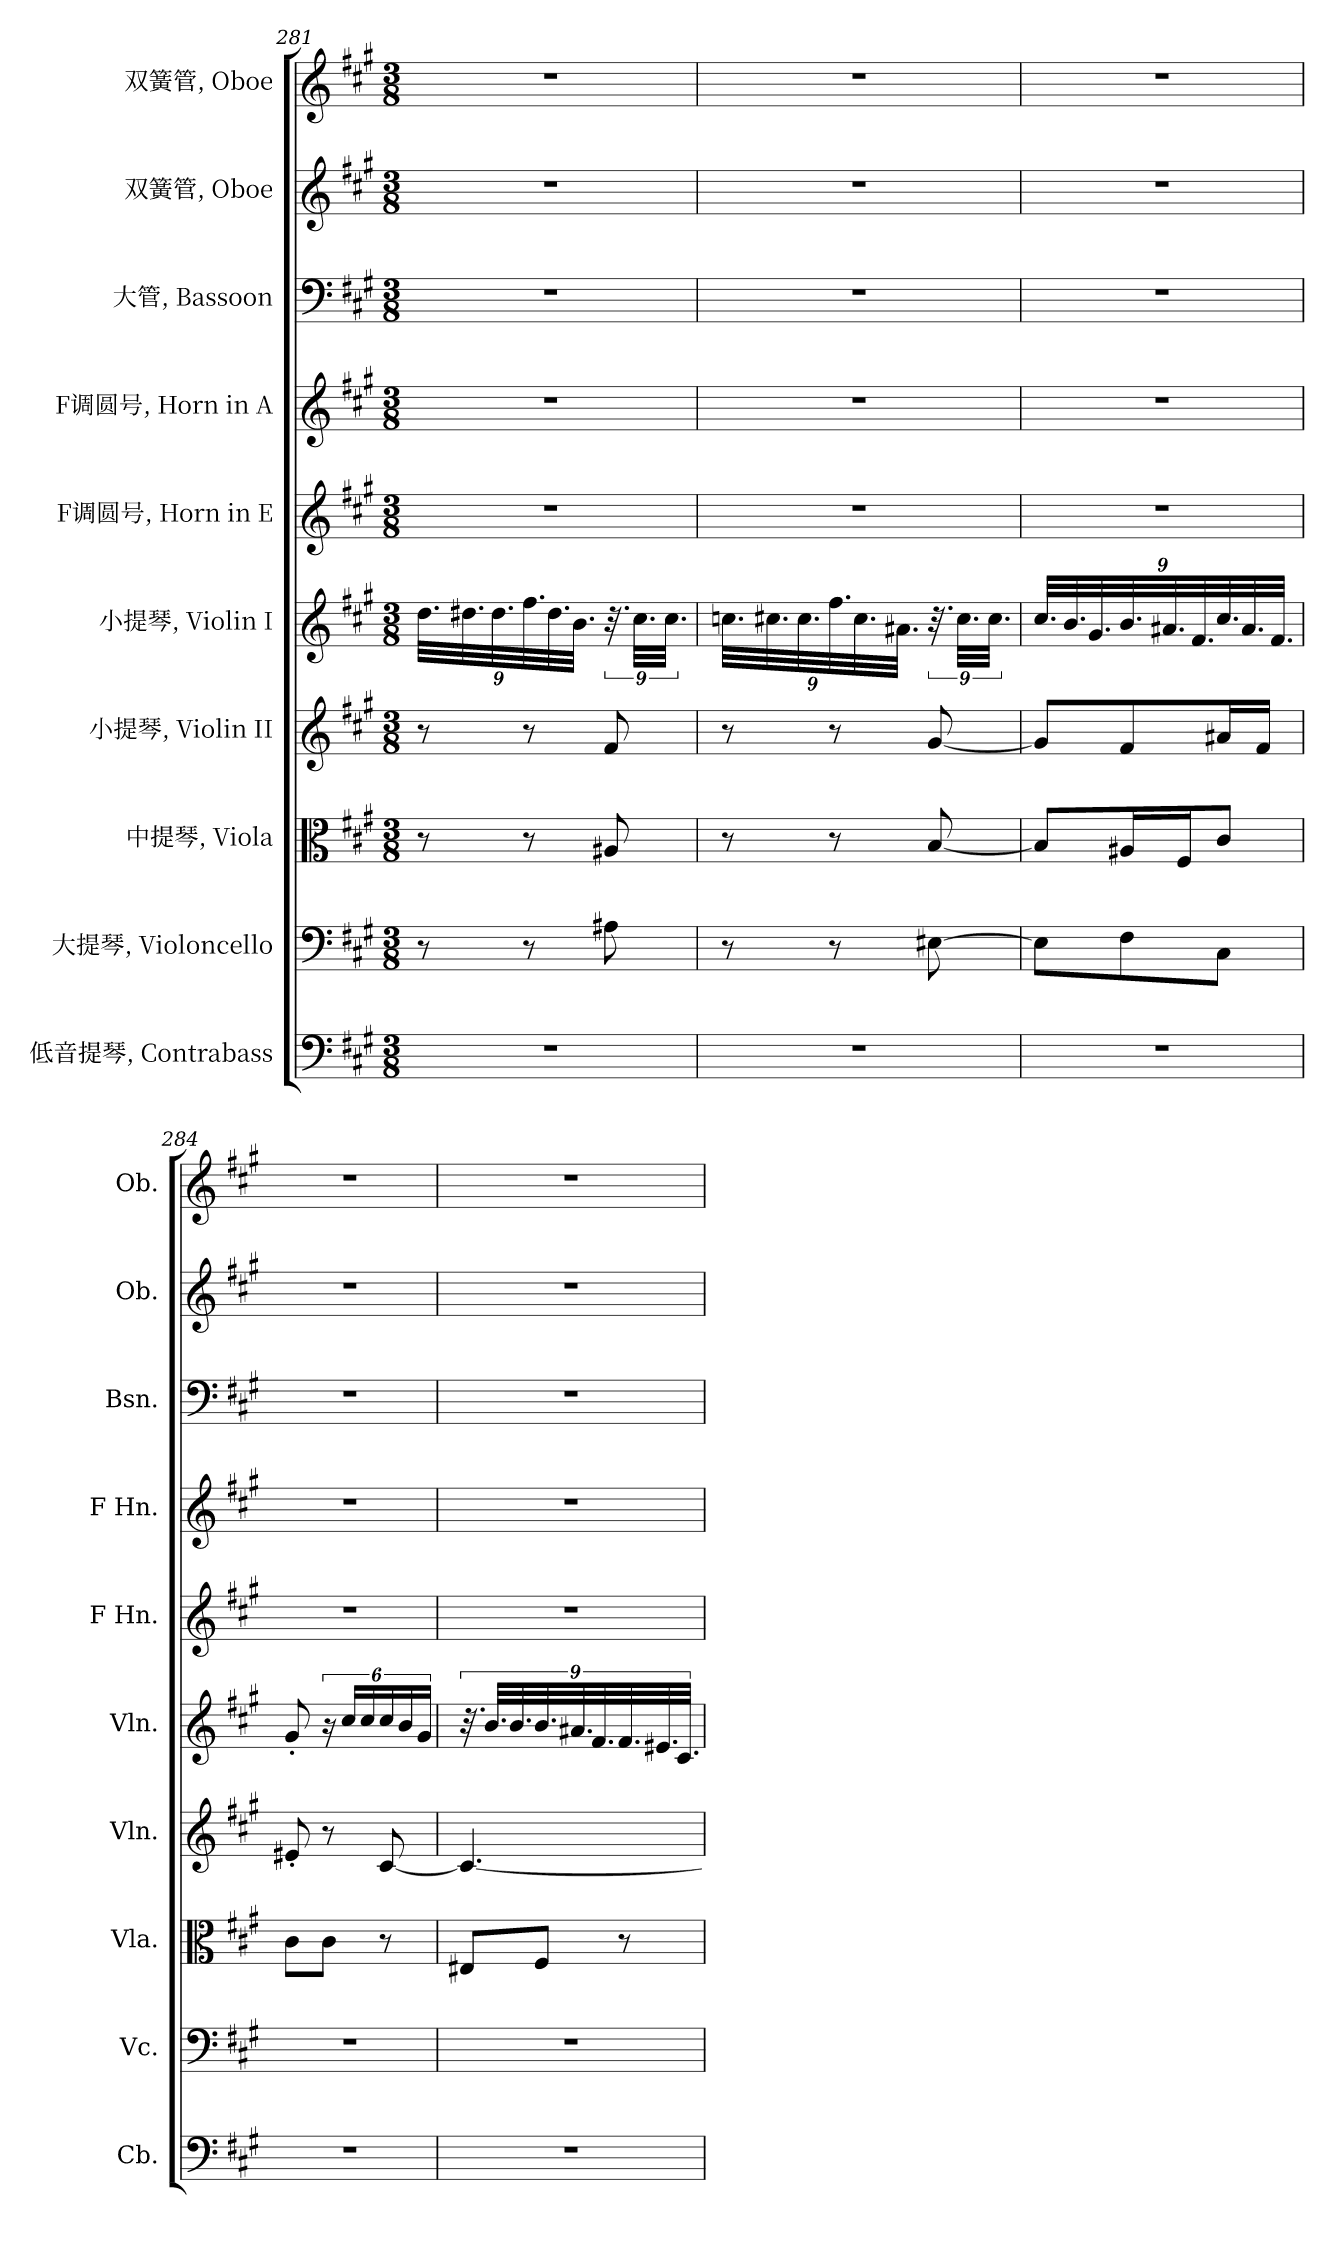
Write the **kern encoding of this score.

**kern	**kern	**kern	**kern	**kern	**kern	**kern	**kern	**kern	**kern
*part10	*part9	*part8	*part7	*part6	*part5	*part4	*part3	*part2	*part1
*staff10	*staff9	*staff8	*staff7	*staff6	*staff5	*staff4	*staff3	*staff2	*staff1
*I"低音提琴, Contrabass	*I"大提琴, Violoncello	*I"中提琴, Viola	*I"小提琴, Violin II	*I"小提琴, Violin I	*I"F调圆号, Horn in E	*I"F调圆号, Horn in A	*I"大管, Bassoon	*I"双簧管, Oboe	*I"双簧管, Oboe
*I'Cb.	*I'Vc.	*I'Vla.	*I'Vln.	*I'Vln.	*I'F Hn.	*I'F Hn.	*I'Bsn.	*I'Ob.	*I'Ob.
*clefF4	*clefF4	*clefC3	*clefG2	*clefG2	*clefG2	*clefG2	*clefF4	*clefG2	*clefG2
*ITrd7c12	*	*	*	*	*ITrd4c7	*ITrd4c7	*	*	*
*k[f#c#g#]	*k[f#c#g#]	*k[f#c#g#]	*k[f#c#g#]	*k[f#c#g#]	*k[f#c#]	*k[f#c#]	*k[f#c#g#]	*k[f#c#g#]	*k[f#c#g#]
*M3/8	*M3/8	*M3/8	*M3/8	*M3/8	*M3/8	*M3/8	*M3/8	*M3/8	*M3/8
=281	=281	=281	=281	=281	=281	=281	=281	=281	=281
4.r	8r	8r	8r	36.dd\LLL	4.r	4.r	4.r	4.r	4.r
.	.	.	.	36.dd#X\	.	.	.	.	.
.	.	.	.	36.dd#\	.	.	.	.	.
.	8r	8r	8r	36.ff#\	.	.	.	.	.
.	.	.	.	36.dd#\	.	.	.	.	.
.	.	.	.	36.b\JJJ	.	.	.	.	.
.	8A#X\	8A#X/	8f#/	36.r	.	.	.	.	.
.	.	.	.	36.cc#\LLL	.	.	.	.	.
.	.	.	.	36.cc#\JJJ	.	.	.	.	.
=282	=282	=282	=282	=282	=282	=282	=282	=282	=282
4.r	8r	8r	8r	36.ccn\LLL	4.r	4.r	4.r	4.r	4.r
.	.	.	.	36.cc#X\	.	.	.	.	.
.	.	.	.	36.cc#\	.	.	.	.	.
.	8r	8r	8r	36.ff#\	.	.	.	.	.
.	.	.	.	36.cc#\	.	.	.	.	.
.	.	.	.	36.a#X\JJJ	.	.	.	.	.
.	[8E#X\	[8B/	[8g#/	36.r	.	.	.	.	.
.	.	.	.	36.cc#\LLL	.	.	.	.	.
.	.	.	.	36.cc#\JJJ	.	.	.	.	.
!!LO:PB:g=z
=283	=283	=283	=283	=283	=283	=283	=283	=283	=283
*	*	*	*	*Xbrackettup	*	*	*	*	*
4.r	8E#\L]	8B/L]	8g#/L]	36.cc#/LLL	4.r	4.r	4.r	4.r	4.r
.	.	.	.	36.b/	.	.	.	.	.
.	.	.	.	36.g#/	.	.	.	.	.
.	8F#\	16A#X/L	8f#/	36.b/	.	.	.	.	.
.	.	.	.	36.a#X/	.	.	.	.	.
.	.	16F#/J	.	.	.	.	.	.	.
.	.	.	.	36.f#/	.	.	.	.	.
.	8C#\J	8c#/J	16a#X/L	36.cc#/	.	.	.	.	.
.	.	.	.	36.a#/	.	.	.	.	.
.	.	.	16f#/JJ	.	.	.	.	.	.
.	.	.	.	36.f#/JJJ	.	.	.	.	.
=284	=284	=284	=284	=284	=284	=284	=284	=284	=284
4.r	4.r	8c#\L	8e#X'/	8g#'/	4.r	4.r	4.r	4.r	4.r
*	*	*	*	*brackettup	*	*	*	*	*
.	.	8c#\J	8r	24r	.	.	.	.	.
.	.	.	.	24cc#/LL	.	.	.	.	.
.	.	.	.	24cc#/	.	.	.	.	.
*	*	*	*	*Xbrackettup	*	*	*	*	*
.	.	8r	[8c#/	24cc#/	.	.	.	.	.
.	.	.	.	24b/	.	.	.	.	.
.	.	.	.	24g#/JJ	.	.	.	.	.
=285	=285	=285	=285	=285	=285	=285	=285	=285	=285
*	*	*	*	*brackettup	*	*	*	*	*
4.r	4.r	8E#X/L	4.c#/_	36.r	4.r	4.r	4.r	4.r	4.r
.	.	.	.	36.b/LLL	.	.	.	.	.
.	.	.	.	36.b/	.	.	.	.	.
.	.	8F#/J	.	36.b/	.	.	.	.	.
.	.	.	.	36.a#X/	.	.	.	.	.
.	.	.	.	36.f#/	.	.	.	.	.
.	.	8r	.	36.f#/	.	.	.	.	.
.	.	.	.	36.e#X/	.	.	.	.	.
.	.	.	.	36.c#/JJJ	.	.	.	.	.
=	=	=	=	=	=	=	=	=	=
*-	*-	*-	*-	*-	*-	*-	*-	*-	*-
